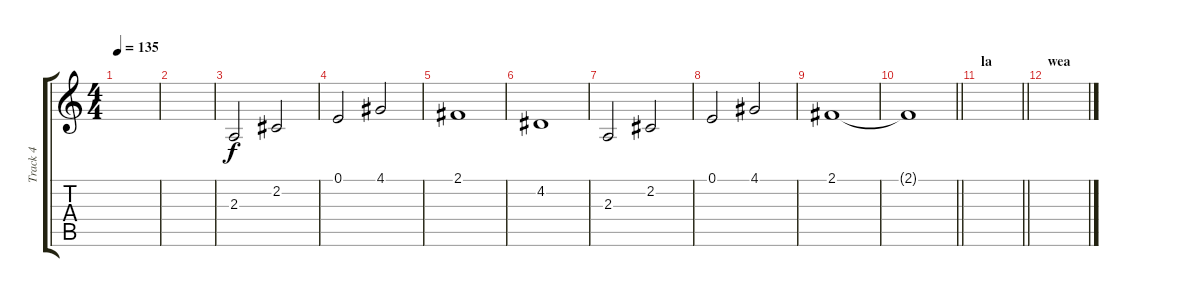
\track ("Track 4" "Track 4") {instrument electricpiano2}
\staff {score tabs}
\tuning (E4 B3 G3 D3 A2 E2) {hide}
\ts (4 4)
\tempo 135
\clef g2
\ks c
|
|
2.3.2 2.2.2 |
0.1.2 4.1.2 |
2.1.1 |
4.2.1 |
2.3.2 2.2.2 |
0.1.2 4.1.2 |
2.1.1 |
\barLineRight lightlight
2.1{t}.1 |
\section ("" "la")
\barLineRight lightlight
|
\section ("" "wea")
